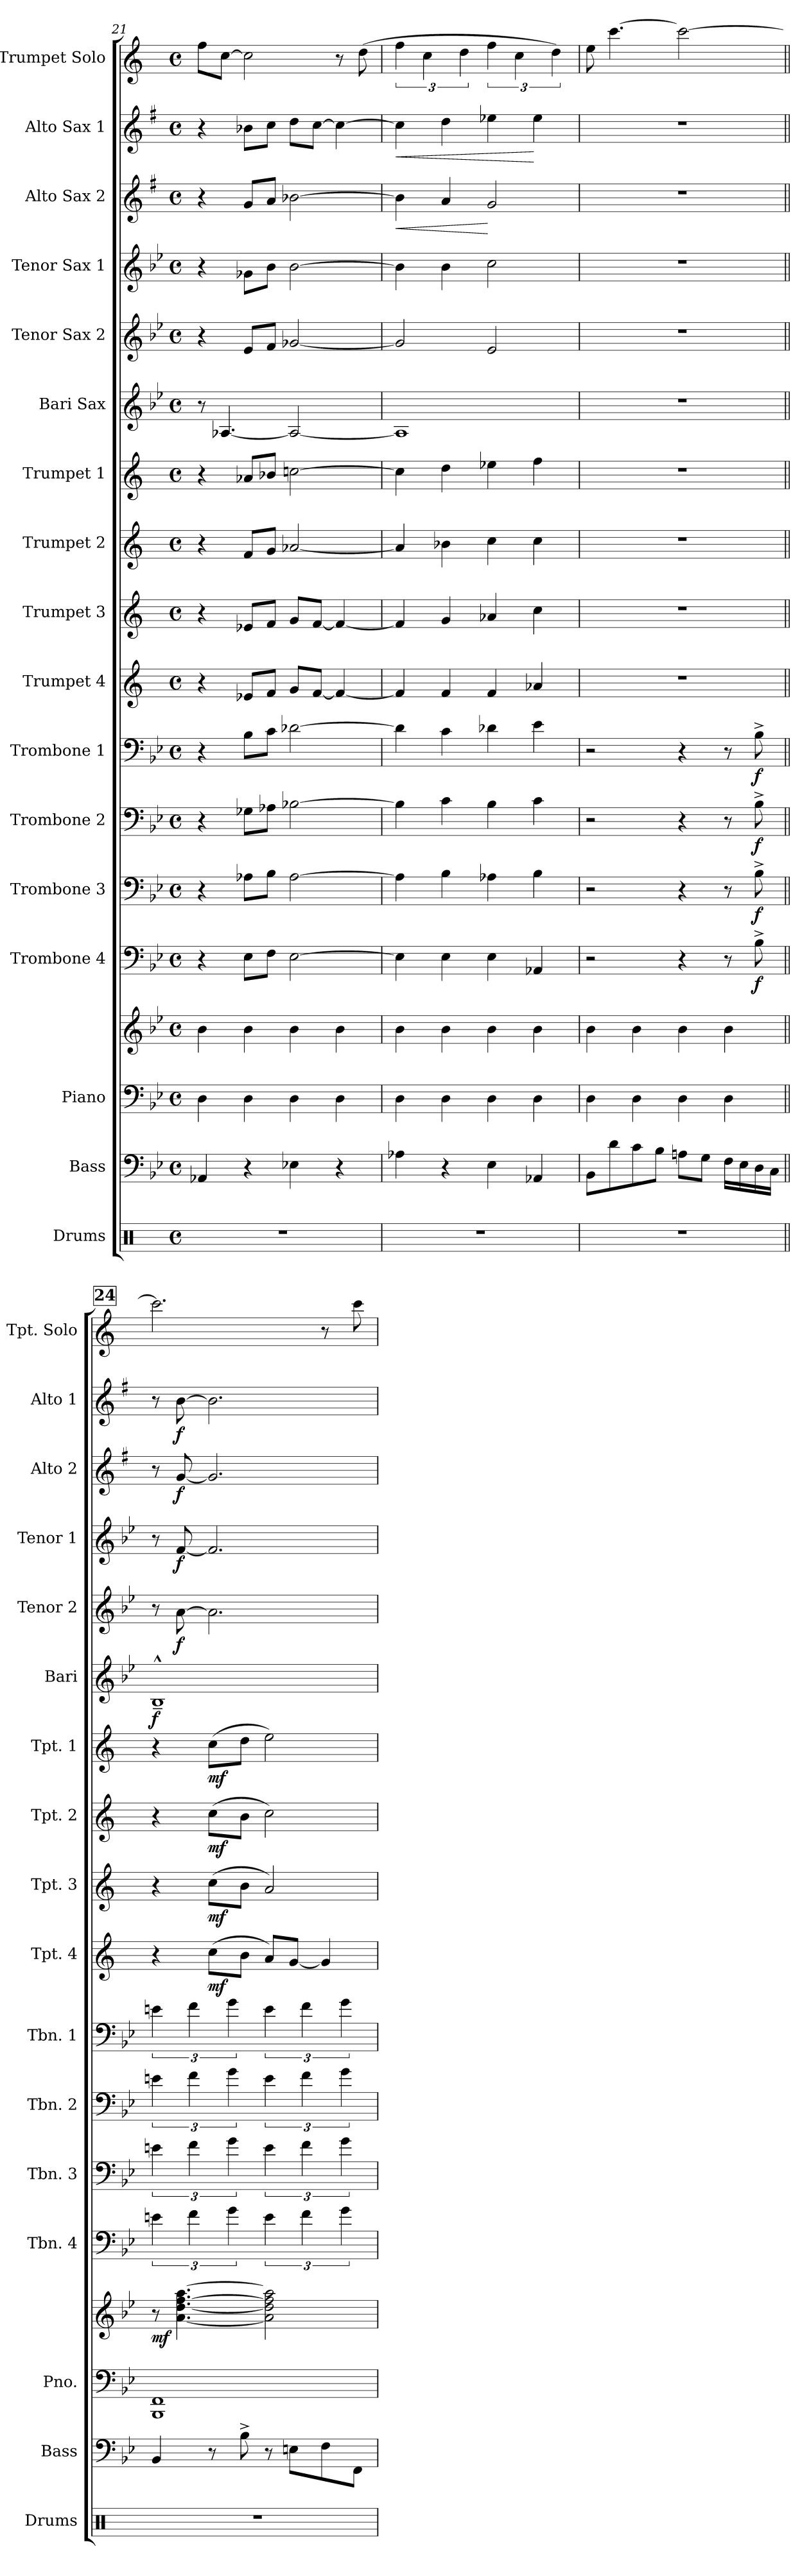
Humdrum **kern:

**kern	**kern	**kern	**kern	**dynam	**kern	**dynam	**kern	**dynam	**kern	**dynam	**kern	**dynam	**kern	**dynam	**kern	**dynam	**kern	**dynam	**kern	**dynam	**kern	**dynam	**kern	**dynam	**kern	**dynam	**kern	**dynam	**kern	**dynam	**kern
*part17	*part16	*part15	*part15	*part15	*part14	*part14	*part13	*part13	*part12	*part12	*part11	*part11	*part10	*part10	*part9	*part9	*part8	*part8	*part7	*part7	*part6	*part6	*part5	*part5	*part4	*part4	*part3	*part3	*part2	*part2	*part1
*staff18	*staff17	*staff16	*staff15	*staff15/16	*staff14	*staff14	*staff13	*staff13	*staff12	*staff12	*staff11	*staff11	*staff10	*staff10	*staff9	*staff9	*staff8	*staff8	*staff7	*staff7	*staff6	*staff6	*staff5	*staff5	*staff4	*staff4	*staff3	*staff3	*staff2	*staff2	*staff1
*I"Drums	*I"Bass	*I"Piano	*	*	*I"Trombone 4	*	*I"Trombone 3	*	*I"Trombone 2	*	*I"Trombone 1	*	*I"Trumpet 4	*	*I"Trumpet 3	*	*I"Trumpet 2	*	*I"Trumpet 1	*	*I"Bari Sax	*	*I"Tenor Sax 2	*	*I"Tenor Sax 1	*	*I"Alto Sax 2	*	*I"Alto Sax 1	*	*I"Trumpet Solo
*I'Drums	*I'Bass	*I'Pno.	*	*	*I'Tbn. 4	*	*I'Tbn. 3	*	*I'Tbn. 2	*	*I'Tbn. 1	*	*I'Tpt. 4	*	*I'Tpt. 3	*	*I'Tpt. 2	*	*I'Tpt. 1	*	*I'Bari	*	*I'Tenor 2	*	*I'Tenor 1	*	*I'Alto 2	*	*I'Alto 1	*	*I'Tpt. Solo
*clefX	*clefF4	*clefF4	*clefG2	*	*clefF4	*	*clefF4	*	*clefF4	*	*clefF4	*	*clefG2	*	*clefG2	*	*clefG2	*	*clefG2	*	*clefG2	*	*clefG2	*	*clefG2	*	*clefG2	*	*clefG2	*	*clefG2
*	*ITrd7c12	*	*	*	*	*	*	*	*	*	*	*	*ITrd1c2	*	*ITrd1c2	*	*ITrd1c2	*	*ITrd1c2	*	*ITrd12c21	*	*ITrd8c14	*	*ITrd8c14	*	*ITrd5c9	*	*ITrd5c9	*	*ITrd1c2
*k[]	*k[b-e-]	*k[b-e-]	*k[b-e-]	*	*k[b-e-]	*	*k[b-e-]	*	*k[b-e-]	*	*k[b-e-]	*	*k[b-e-]	*	*k[b-e-]	*	*k[b-e-]	*	*k[b-e-]	*	*k[b-e-]	*	*k[b-e-]	*	*k[b-e-]	*	*k[b-e-]	*	*k[b-e-]	*	*k[b-e-]
*M4/4	*M4/4	*M4/4	*M4/4	*	*M4/4	*	*M4/4	*	*M4/4	*	*M4/4	*	*M4/4	*	*M4/4	*	*M4/4	*	*M4/4	*	*M4/4	*	*M4/4	*	*M4/4	*	*M4/4	*	*M4/4	*	*M4/4
*met(c)	*met(c)	*met(c)	*met(c)	*	*met(c)	*	*met(c)	*	*met(c)	*	*met(c)	*	*met(c)	*	*met(c)	*	*met(c)	*	*met(c)	*	*met(c)	*	*met(c)	*	*met(c)	*	*met(c)	*	*met(c)	*	*met(c)
=21	=21	=21	=21	=21	=21	=21	=21	=21	=21	=21	=21	=21	=21	=21	=21	=21	=21	=21	=21	=21	=21	=21	=21	=21	=21	=21	=21	=21	=21	=21	=21
1r	4AAA-X/	4D	4b-	.	4r	.	4r	.	4r	.	4r	.	4r	.	4r	.	4r	.	4r	.	8r	.	4r	.	4r	.	4r	.	4r	.	8ee-\L
.	.	.	.	.	.	.	.	.	.	.	.	.	.	.	.	.	.	.	.	.	[4.AA-X/	.	.	.	.	.	.	.	.	.	[8b-\J
.	4r	4D	4b-	.	8E-\L	.	8A-X\L	.	8G-X\L	.	8B-\L	.	8d-X/L	.	8d-X/L	.	8e-/L	.	8g-X/L	.	.	.	8E-/L	.	8G-X\L	.	8B-/L	.	8d-X\L	.	2b-\]
.	.	.	.	.	8F\J	.	8B-\J	.	8A-X\J	.	8c\J	.	8e-/J	.	8e-/J	.	8f/J	.	8a-X/J	.	.	.	8F/J	.	8B-\J	.	8c/J	.	8e-\J	.	.
.	4EE-X\	4D	4b-	.	[2E-\	.	[2A-\	.	[2B-X\	.	[2d-X\	.	8f/L	.	8f/L	.	[2g-X/	.	[2b-X\	.	2AA-/_	.	[2G-X/	.	[2B-\	.	[2d-X\	.	8f\L	.	.
.	.	.	.	.	.	.	.	.	.	.	.	.	[8e-/J	.	[8e-/J	.	.	.	.	.	.	.	.	.	.	.	.	.	[8e-\J	.	.
.	4r	4D	4b-	.	.	.	.	.	.	.	.	.	4e-/_	.	4e-/_	.	.	.	.	.	.	.	.	.	.	.	.	.	4e-\_	.	8r
.	.	.	.	.	.	.	.	.	.	.	.	.	.	.	.	.	.	.	.	.	.	.	.	.	.	.	.	.	.	.	(>8cc\
=22	=22	=22	=22	=22	=22	=22	=22	=22	=22	=22	=22	=22	=22	=22	=22	=22	=22	=22	=22	=22	=22	=22	=22	=22	=22	=22	=22	=22	=22	=22	=22
!	!	!	!	!	!	!	!	!	!	!	!	!	!	!	!	!	!	!	!	!	!	!	!	!	!	!	!	!LO:HP:b	!	!LO:HP:b	!
1r	4AA-X\	4D	4b-	.	4E-\]	.	4A-\]	.	4B-\]	.	4d-\]	.	4e-/]	.	4e-/]	.	4g-/]	.	4b-\]	.	1AA-]	.	2G-/]	.	4B-\]	.	4d-\]	<	4e-\]	<	6ee-\
.	.	.	.	.	.	.	.	.	.	.	.	.	.	.	.	.	.	.	.	.	.	.	.	.	.	.	.	.	.	.	6b-\
.	4r	4D	4b-	.	4E-\	.	4B-\	.	4c\	.	4c\	.	4e-/	.	4f/	.	4a-X\	.	4cc\	.	.	.	.	.	4B-\	.	4c/	.	4f\	.	.
.	.	.	.	.	.	.	.	.	.	.	.	.	.	.	.	.	.	.	.	.	.	.	.	.	.	.	.	.	.	.	6cc\
.	4EE-\	4D	4b-	.	4E-\	.	4A-X\	.	4B-\	.	4d-X\	.	4e-/	.	4g-X/	.	4b-\	.	4dd-X\	.	.	.	2E-/	.	2c\	.	2B-/	[	4g-X\	.	6ee-\
.	.	.	.	.	.	.	.	.	.	.	.	.	.	.	.	.	.	.	.	.	.	.	.	.	.	.	.	.	.	.	6b-\
.	4AAA-X/	4D	4b-	.	4AA-X/	.	4B-\	.	4c\	.	4e-\	.	4g-X/	.	4b-\	.	4b-\	.	4ee-\	.	.	.	.	.	.	.	.	.	4g-\	[	.
.	.	.	.	.	.	.	.	.	.	.	.	.	.	.	.	.	.	.	.	.	.	.	.	.	.	.	.	.	.	.	6cc\)
=23	=23	=23	=23	=23	=23	=23	=23	=23	=23	=23	=23	=23	=23	=23	=23	=23	=23	=23	=23	=23	=23	=23	=23	=23	=23	=23	=23	=23	=23	=23	=23
1r	8BBB-\L	4D	4b-	.	2r	.	2r	.	2r	.	2r	.	1r	.	1r	.	1r	.	1r	.	1r	.	1r	.	1r	.	1r	.	1r	.	8dd\
.	8D\	.	.	.	.	.	.	.	.	.	.	.	.	.	.	.	.	.	.	.	.	.	.	.	.	.	.	.	.	.	[4.bb-\
.	8C\	4D	4b-	.	.	.	.	.	.	.	.	.	.	.	.	.	.	.	.	.	.	.	.	.	.	.	.	.	.	.	.
.	8BB-\J	.	.	.	.	.	.	.	.	.	.	.	.	.	.	.	.	.	.	.	.	.	.	.	.	.	.	.	.	.	.
.	8AAn\L	4D	4b-	.	4r	.	4r	.	4r	.	4r	.	.	.	.	.	.	.	.	.	.	.	.	.	.	.	.	.	.	.	2bb-\_
.	8GG\J	.	.	.	.	.	.	.	.	.	.	.	.	.	.	.	.	.	.	.	.	.	.	.	.	.	.	.	.	.	.
.	16FF\LL	4D	4b-	.	8r	.	8r	.	8r	.	8r	.	.	.	.	.	.	.	.	.	.	.	.	.	.	.	.	.	.	.	.
.	16EE-\	.	.	.	.	.	.	.	.	.	.	.	.	.	.	.	.	.	.	.	.	.	.	.	.	.	.	.	.	.	.
!	!	!	!	!	!	!LO:DY:b	!	!LO:DY:b	!	!LO:DY:b	!	!LO:DY:b	!	!	!	!	!	!	!	!	!	!	!	!	!	!	!	!	!	!	!
.	16DD\	.	.	.	8B-^\	f	8B-^\	f	8B-^\	f	8B-^\	f	.	.	.	.	.	.	.	.	.	.	.	.	.	.	.	.	.	.	.
.	16CC\JJ	.	.	.	.	.	.	.	.	.	.	.	.	.	.	.	.	.	.	.	.	.	.	.	.	.	.	.	.	.	.
!!LO:REH:place=s1:a:B:fs=14:t=24
=24||	=24||	=24||	=24||	=24||	=24||	=24||	=24||	=24||	=24||	=24||	=24||	=24||	=24||	=24||	=24||	=24||	=24||	=24||	=24||	=24||	=24||	=24||	=24||	=24||	=24||	=24||	=24||	=24||	=24||	=24||	=24||
!	!	!	!	!LO:DY:b	!	!	!	!	!	!	!	!	!	!	!	!	!	!	!	!	!	!LO:DY:b	!	!	!	!	!	!	!	!	!
1r	4BBB-/	1BBB- 1FF	8r	mf	6en\	.	6en\	.	6en\	.	6en\	.	4r	.	4r	.	4r	.	4r	.	1BB-~^^	f	8r	.	8r	.	8r	.	8r	.	2.bb-\]
!	!	!	!	!	!	!	!	!	!	!	!	!	!	!	!	!	!	!	!	!	!	!	!	!LO:DY:b	!	!LO:DY:b	!	!LO:DY:b	!	!LO:DY:b	!
.	.	.	[4.a\ [4.dd\ [4.ff\ [4.aa\	.	.	.	.	.	.	.	.	.	.	.	.	.	.	.	.	.	.	.	[8A\	f	[8F/	f	[8B-/	f	[8d\	f	.
.	.	.	.	.	6f\	.	6f\	.	6f\	.	6f\	.	.	.	.	.	.	.	.	.	.	.	.	.	.	.	.	.	.	.	.
!	!	!	!	!	!	!	!	!	!	!	!	!	!	!LO:DY:b	!	!LO:DY:b	!	!LO:DY:b	!	!LO:DY:b	!	!	!	!	!	!	!	!	!	!	!
.	8r	.	.	.	.	.	.	.	.	.	.	.	(>8b-\L	mf	(>8b-\L	mf	(>8b-\L	mf	(>8b-\L	mf	.	.	2.A\]	.	2.F/]	.	2.B-/]	.	2.d\]	.	.
.	.	.	.	.	6g\	.	6g\	.	6g\	.	6g\	.	.	.	.	.	.	.	.	.	.	.	.	.	.	.	.	.	.	.	.
.	8BB-^\	.	.	.	.	.	.	.	.	.	.	.	8a\J	.	8a\J	.	8a\J	.	8cc\J	.	.	.	.	.	.	.	.	.	.	.	.
.	8r	.	2a\] 2dd\] 2ff\] 2aa\]	.	6e\	.	6e\	.	6e\	.	6e\	.	8g/L)	.	2g/)	.	2b-\)	.	2dd\)	.	.	.	.	.	.	.	.	.	.	.	.
.	8EEn\L	.	.	.	.	.	.	.	.	.	.	.	[8f/J	.	.	.	.	.	.	.	.	.	.	.	.	.	.	.	.	.	.
.	.	.	.	.	6f\	.	6f\	.	6f\	.	6f\	.	.	.	.	.	.	.	.	.	.	.	.	.	.	.	.	.	.	.	.
.	8FF\	.	.	.	.	.	.	.	.	.	.	.	4f/]	.	.	.	.	.	.	.	.	.	.	.	.	.	.	.	.	.	8r
.	.	.	.	.	6g\	.	6g\	.	6g\	.	6g\	.	.	.	.	.	.	.	.	.	.	.	.	.	.	.	.	.	.	.	.
.	8FFF\J	.	.	.	.	.	.	.	.	.	.	.	.	.	.	.	.	.	.	.	.	.	.	.	.	.	.	.	.	.	8bb-\
=	=	=	=	=	=	=	=	=	=	=	=	=	=	=	=	=	=	=	=	=	=	=	=	=	=	=	=	=	=	=	=
*-	*-	*-	*-	*-	*-	*-	*-	*-	*-	*-	*-	*-	*-	*-	*-	*-	*-	*-	*-	*-	*-	*-	*-	*-	*-	*-	*-	*-	*-	*-	*-
